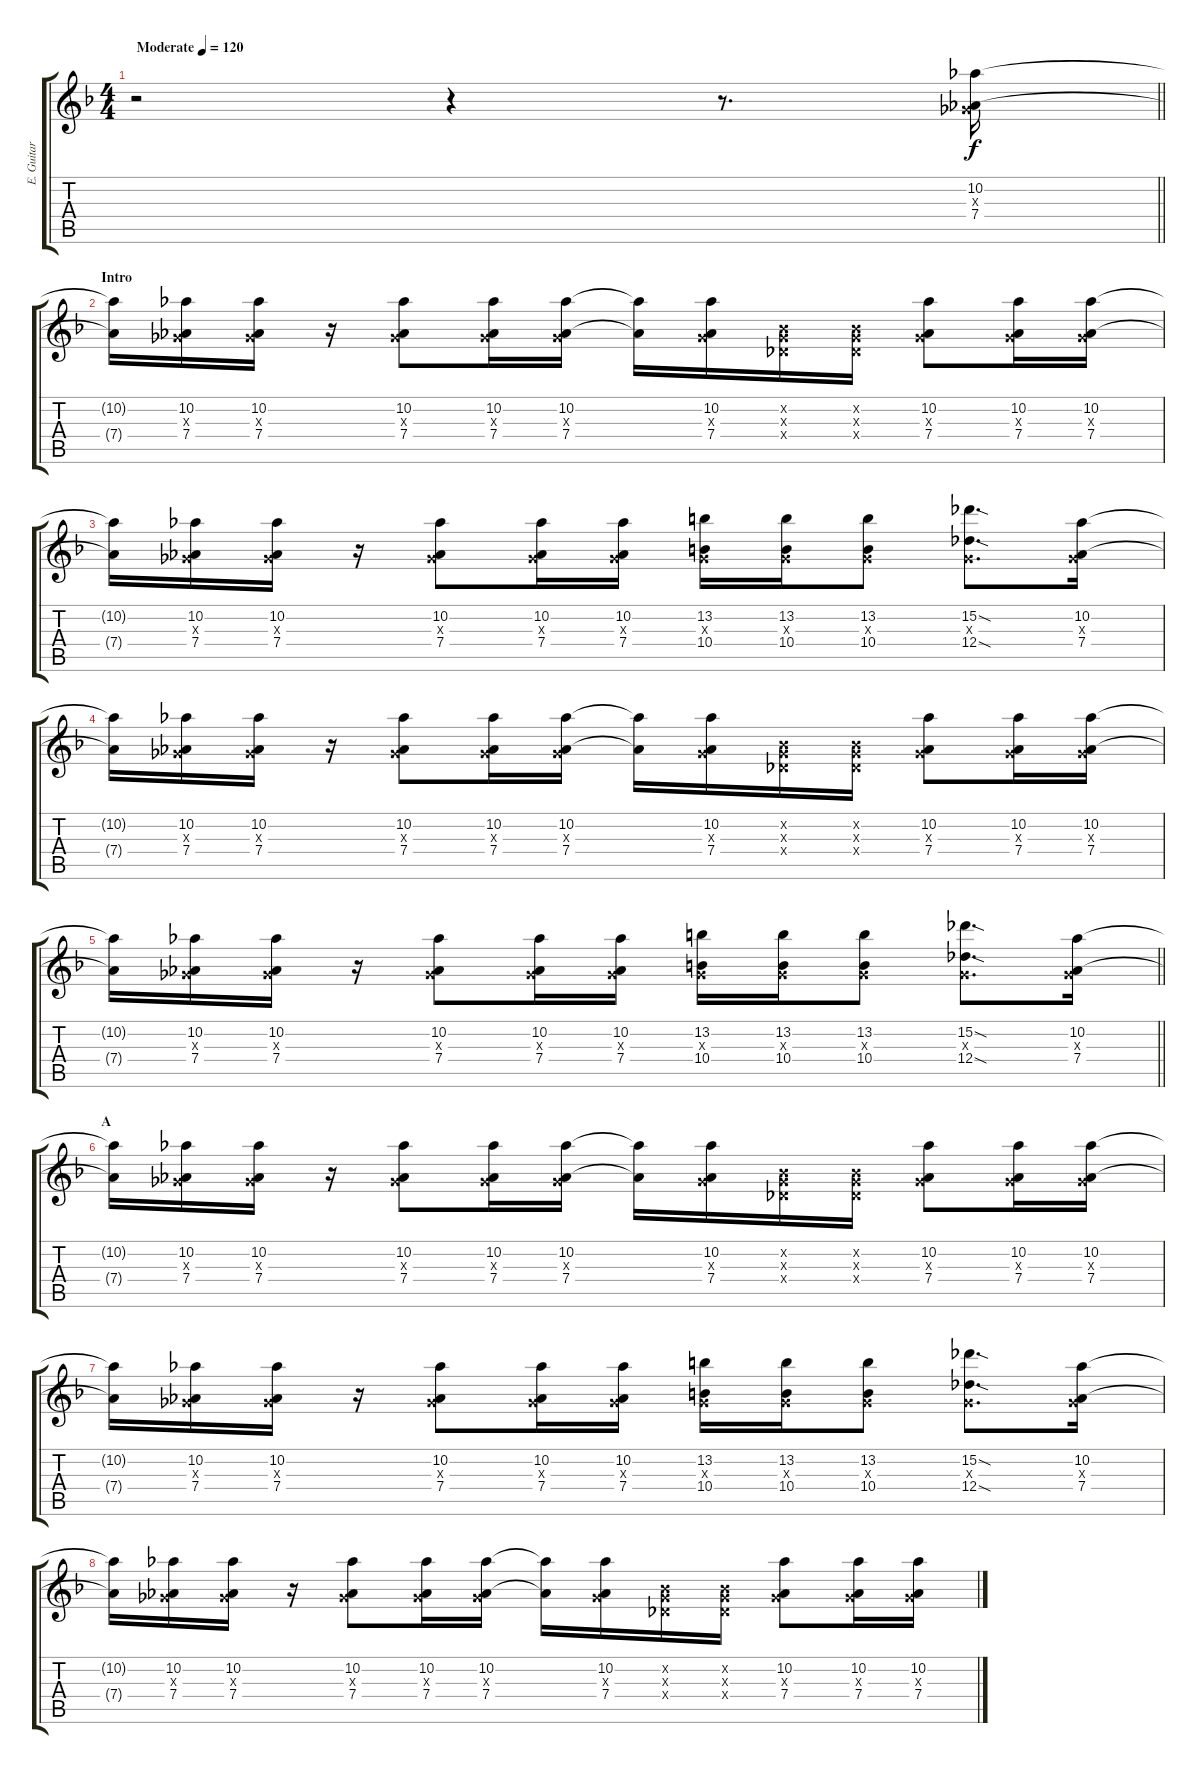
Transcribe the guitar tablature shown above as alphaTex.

\track ("E. Guitar I" "E. Guitar ") {instrument distortionguitar}
\staff {score tabs}
\tuning (Eb4 Bb3 Gb3 Db3 Ab2 Db2) {hide}
\ts (4 4)
\tempo (120 "Moderate")
\clef g2
\barLineRight lightlight
\ks f
r.2{dy f instrument distortionguitar} r.4 r.8{d} (10.2 0.3{x} 7.4).16 |
\section ("" "Intro")
(10.2{t} 7.4{t}).16 (10.2 0.3{x} 7.4).16 (10.2 0.3{x} 7.4).16 r.16 (10.2 0.3{x} 7.4).8 (10.2 0.3{x} 7.4).16 (10.2 0.3{x} 7.4).16 (10.2{t} 7.4{t}).16 (10.2 0.3{x} 7.4).16 (0.2{x} 0.3{x} 0.4{x}).16 (0.2{x} 0.3{x} 0.4{x}).16 (10.2 0.3{x} 7.4).8 (10.2 0.3{x} 7.4).16 (10.2 0.3{x} 7.4).16 |
(10.2{t} 7.4{t}).16 (10.2 0.3{x} 7.4).16 (10.2 0.3{x} 7.4).16 r.16 (10.2 0.3{x} 7.4).8 (10.2 0.3{x} 7.4).16 (10.2 0.3{x} 7.4).16 (13.2 0.3{x} 10.4).16 (13.2 0.3{x} 10.4).16 (13.2 0.3{x} 10.4).8 (15.2{sod} 0.3{x} 12.4{sod}).8{d} (10.2 0.3{x} 7.4).16 |
(10.2{t} 7.4{t}).16 (10.2 0.3{x} 7.4).16 (10.2 0.3{x} 7.4).16 r.16 (10.2 0.3{x} 7.4).8 (10.2 0.3{x} 7.4).16 (10.2 0.3{x} 7.4).16 (10.2{t} 7.4{t}).16 (10.2 0.3{x} 7.4).16 (0.2{x} 0.3{x} 0.4{x}).16 (0.2{x} 0.3{x} 0.4{x}).16 (10.2 0.3{x} 7.4).8 (10.2 0.3{x} 7.4).16 (10.2 0.3{x} 7.4).16 |
\barLineRight lightlight
(10.2{t} 7.4{t}).16 (10.2 0.3{x} 7.4).16 (10.2 0.3{x} 7.4).16 r.16 (10.2 0.3{x} 7.4).8 (10.2 0.3{x} 7.4).16 (10.2 0.3{x} 7.4).16 (13.2 0.3{x} 10.4).16 (13.2 0.3{x} 10.4).16 (13.2 0.3{x} 10.4).8 (15.2{sod} 0.3{x} 12.4{sod}).8{d} (10.2 0.3{x} 7.4).16 |
\section ("" "A")
(10.2{t} 7.4{t}).16 (10.2 0.3{x} 7.4).16 (10.2 0.3{x} 7.4).16 r.16 (10.2 0.3{x} 7.4).8 (10.2 0.3{x} 7.4).16 (10.2 0.3{x} 7.4).16 (10.2{t} 7.4{t}).16 (10.2 0.3{x} 7.4).16 (0.2{x} 0.3{x} 0.4{x}).16 (0.2{x} 0.3{x} 0.4{x}).16 (10.2 0.3{x} 7.4).8 (10.2 0.3{x} 7.4).16 (10.2 0.3{x} 7.4).16 |
(10.2{t} 7.4{t}).16 (10.2 0.3{x} 7.4).16 (10.2 0.3{x} 7.4).16 r.16 (10.2 0.3{x} 7.4).8 (10.2 0.3{x} 7.4).16 (10.2 0.3{x} 7.4).16 (13.2 0.3{x} 10.4).16 (13.2 0.3{x} 10.4).16 (13.2 0.3{x} 10.4).8 (15.2{sod} 0.3{x} 12.4{sod}).8{d} (10.2 0.3{x} 7.4).16 |
(10.2{t} 7.4{t}).16 (10.2 0.3{x} 7.4).16 (10.2 0.3{x} 7.4).16 r.16 (10.2 0.3{x} 7.4).8 (10.2 0.3{x} 7.4).16 (10.2 0.3{x} 7.4).16 (10.2{t} 7.4{t}).16 (10.2 0.3{x} 7.4).16 (0.2{x} 0.3{x} 0.4{x}).16 (0.2{x} 0.3{x} 0.4{x}).16 (10.2 0.3{x} 7.4).8 (10.2 0.3{x} 7.4).16 (10.2 0.3{x} 7.4).16
